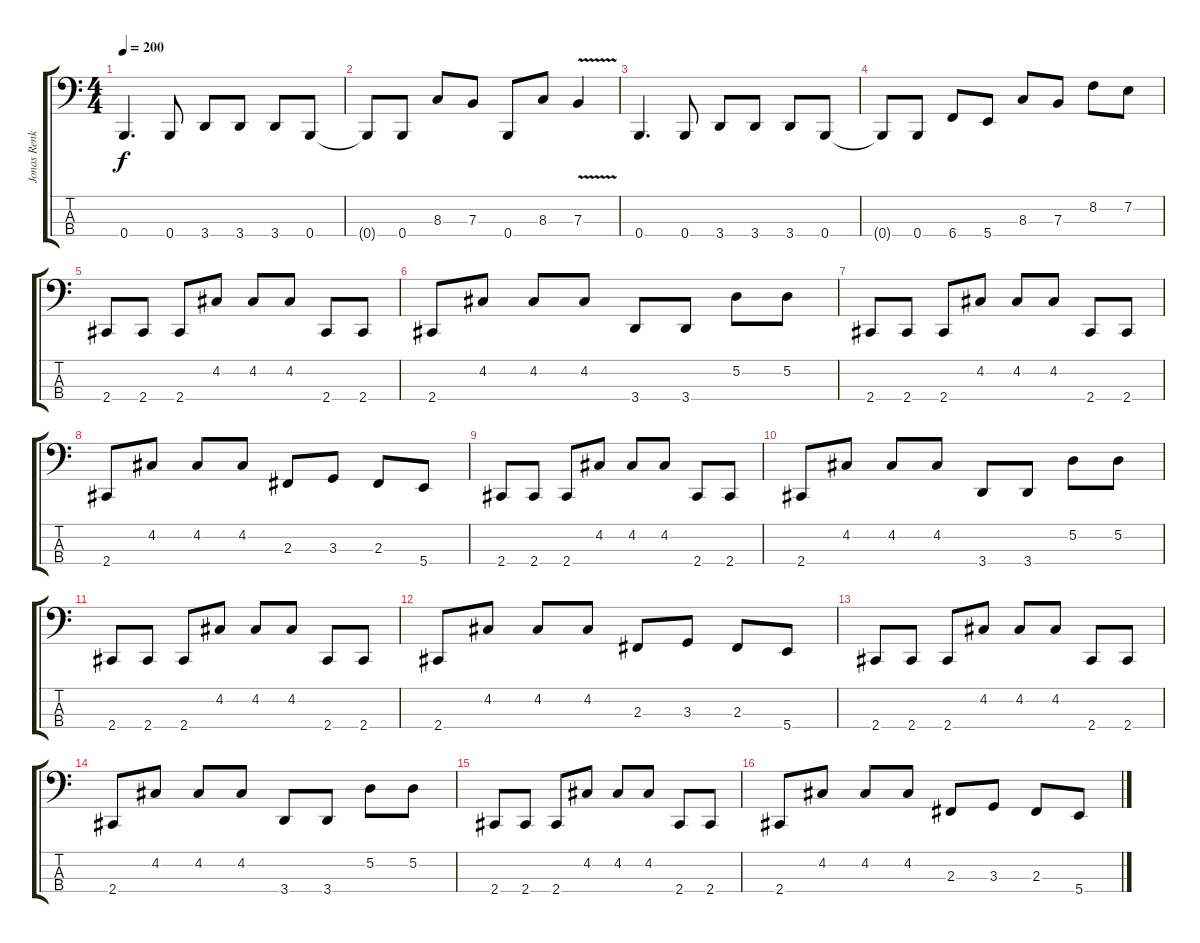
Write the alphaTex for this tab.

\track ("Jonas Renkse" "Jonas Renk") {instrument electricbasspick}
\staff {score tabs}
\tuning (D2 A1 E1 B0) {hide}
\ts (4 4)
\tempo 200
\clef f4
\ks c
0.4.4{d dy f} 0.4.8 3.4.8 3.4.8 3.4.8 0.4.8 |
0.4{t}.8 0.4.8 8.3.8 7.3.8 0.4.8 8.3.8 7.3{v}.4 |
0.4.4{d} 0.4.8 3.4.8 3.4.8 3.4.8 0.4.8 |
0.4{t}.8 0.4.8 6.4.8 5.4.8 8.3.8 7.3.8 8.2.8 7.2.8 |
2.4.8 2.4.8 2.4.8 4.2.8 4.2.8 4.2.8 2.4.8 2.4.8 |
2.4.8 4.2.8 4.2.8 4.2.8 3.4.8 3.4.8 5.2.8 5.2.8 |
2.4.8 2.4.8 2.4.8 4.2.8 4.2.8 4.2.8 2.4.8 2.4.8 |
2.4.8 4.2.8 4.2.8 4.2.8 2.3.8 3.3.8 2.3.8 5.4.8 |
2.4.8 2.4.8 2.4.8 4.2.8 4.2.8 4.2.8 2.4.8 2.4.8 |
2.4.8 4.2.8 4.2.8 4.2.8 3.4.8 3.4.8 5.2.8 5.2.8 |
2.4.8 2.4.8 2.4.8 4.2.8 4.2.8 4.2.8 2.4.8 2.4.8 |
2.4.8 4.2.8 4.2.8 4.2.8 2.3.8 3.3.8 2.3.8 5.4.8 |
2.4.8 2.4.8 2.4.8 4.2.8 4.2.8 4.2.8 2.4.8 2.4.8 |
2.4.8 4.2.8 4.2.8 4.2.8 3.4.8 3.4.8 5.2.8 5.2.8 |
2.4.8 2.4.8 2.4.8 4.2.8 4.2.8 4.2.8 2.4.8 2.4.8 |
2.4.8 4.2.8 4.2.8 4.2.8 2.3.8 3.3.8 2.3.8 5.4.8
